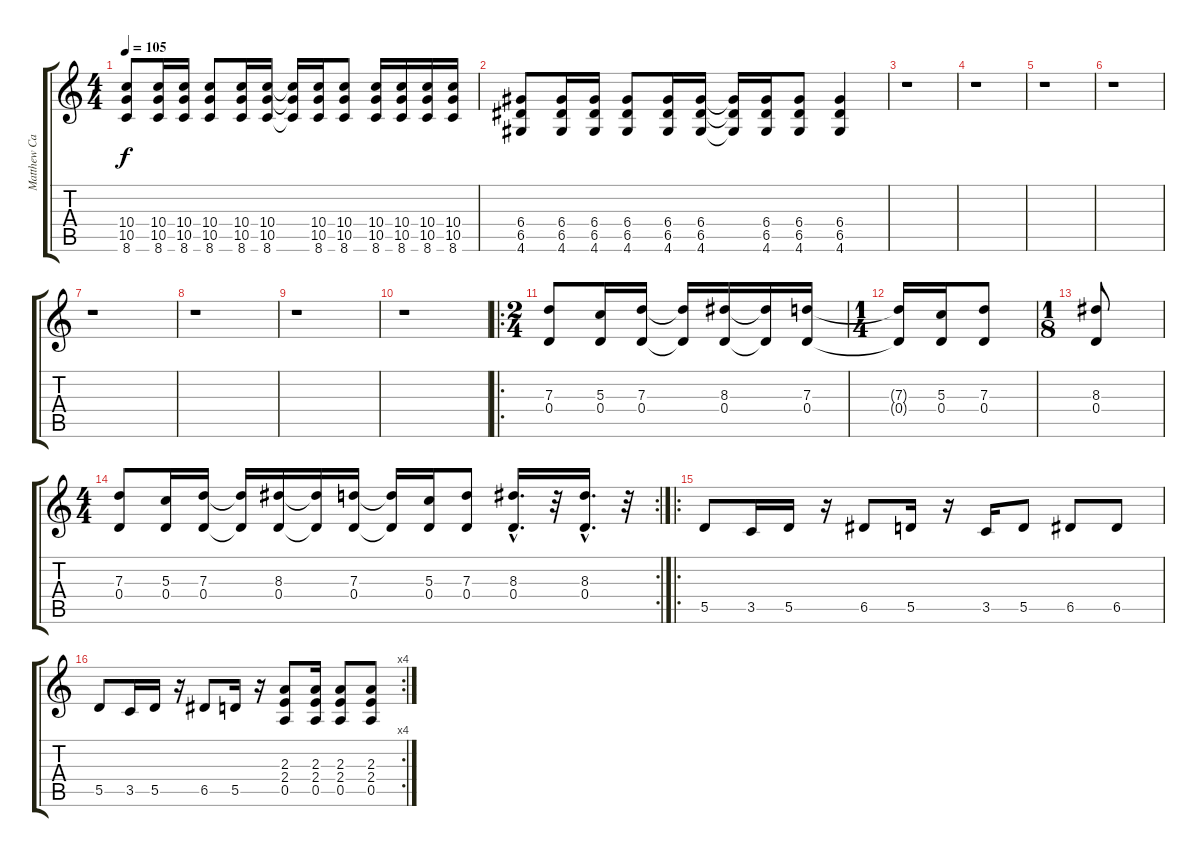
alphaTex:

\track ("Matthew Caws Disto" "Matthew Ca") {instrument distortionguitar}
\staff {score tabs}
\tuning (E4 B3 G3 D3 A2 E2) {hide}
\ts (4 4)
\tempo 105
\clef g2
\ks c
(10.4 10.5 8.6).8{dy f} (10.4 10.5 8.6).16 (10.4 10.5 8.6).16 (10.4 10.5 8.6).8 (10.4 10.5 8.6).16 (10.4 10.5 8.6).16 (10.4{t} 10.5{t} 8.6{t}).16 (10.4 10.5 8.6).16 (10.4 10.5 8.6).8 (10.4 10.5 8.6).16 (10.4 10.5 8.6).16 (10.4 10.5 8.6).16 (10.4 10.5 8.6).16 |
(6.4 6.5 4.6).8 (6.4 6.5 4.6).16 (6.4 6.5 4.6).16 (6.4 6.5 4.6).8 (6.4 6.5 4.6).16 (6.4 6.5 4.6).16 (6.4{t} 6.5{t} 4.6{t}).16 (6.4 6.5 4.6).16 (6.4 6.5 4.6).8 (6.4 6.5 4.6).4 |
r.1 |
r.1 |
r.1 |
r.1 |
r.1 |
r.1 |
r.1 |
r.1 |
\ro
\ts (2 4)
(7.3 0.4).8 (5.3 0.4).16 (7.3 0.4).16 (7.3{t} 0.4{t}).16 (8.3 0.4).16 (8.3{t} 0.4{t}).16 (7.3 0.4).16 |
\ts (1 4)
(7.3{t} 0.4{t}).16 (5.3 0.4).16 (7.3 0.4).8 |
\ts (1 8)
(8.3 0.4).8 |
\rc 2
\ts (4 4)
(7.3 0.4).8 (5.3 0.4).16 (7.3 0.4).16 (7.3{t} 0.4{t}).16 (8.3 0.4).16 (8.3{t} 0.4{t}).16 (7.3 0.4).16 (7.3{t} 0.4{t}).16 (5.3 0.4).16 (7.3 0.4).8 (8.3{hac} 0.4{hac}).16{d} r.32 (8.3{hac} 0.4{hac}).16{d} r.32 |
\ro
5.5.8 3.5.16 5.5.16 r.16 6.5.8 5.5.16 r.16 3.5.16 5.5.8 6.5.8 6.5.8 |
\rc 4
5.5.8 3.5.16 5.5.16 r.16 6.5.8 5.5.16 r.16 (2.3 2.4 0.5).8 (2.3 2.4 0.5).16 (2.3 2.4 0.5).8 (2.3 2.4 0.5).8
